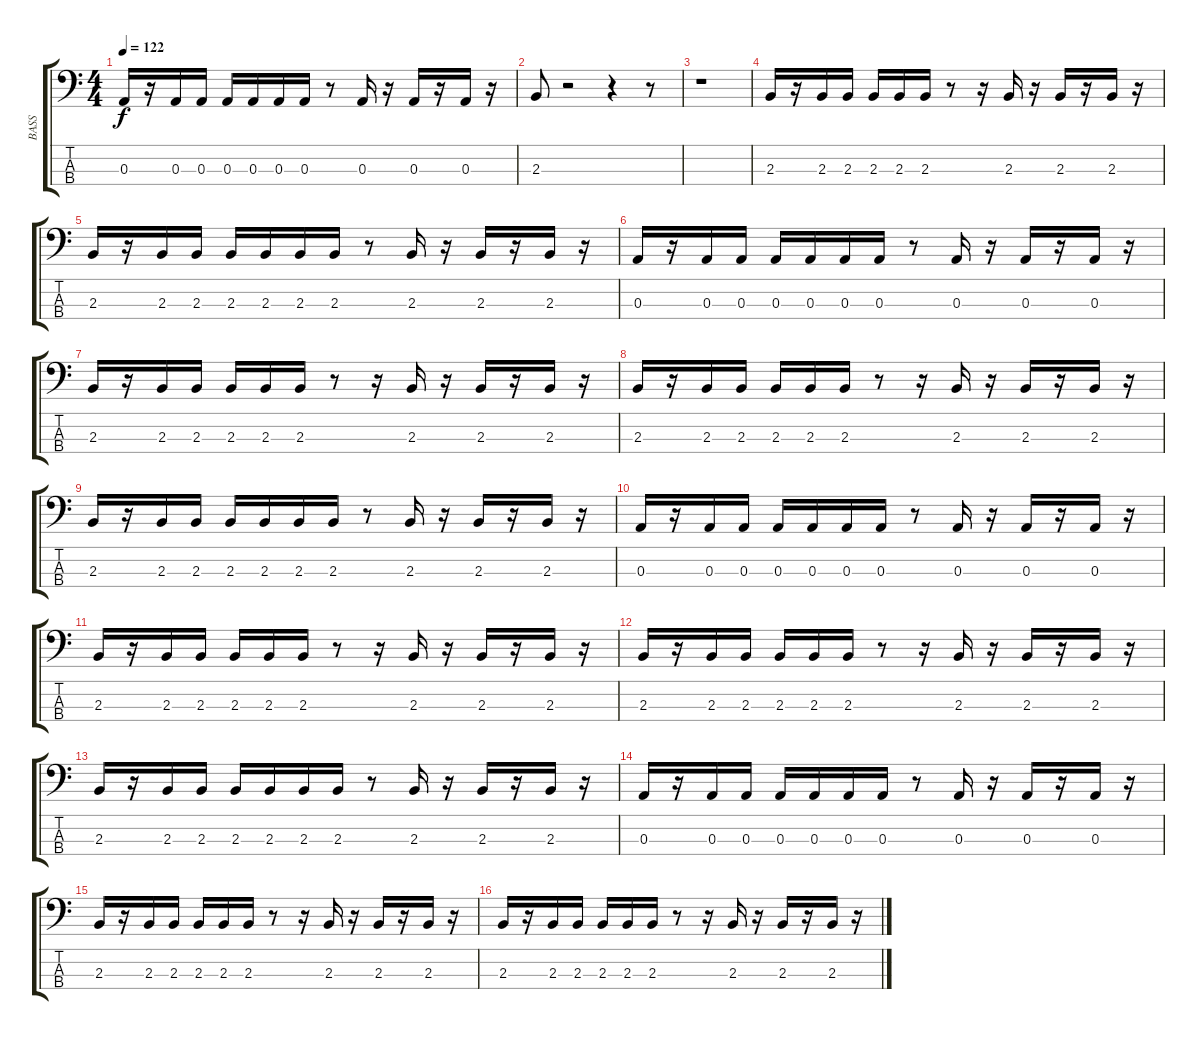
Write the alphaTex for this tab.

\track ("BASS" "BASS") {instrument electricbassfinger}
\staff {score tabs}
\tuning (G2 D2 A1 E1) {hide}
\ts (4 4)
\tempo 122
\clef f4
\ks c
0.3.16{dy f} r.16 0.3.16 0.3.16 0.3.16 0.3.16 0.3.16 0.3.16 r.8 0.3.16 r.16 0.3.16 r.16 0.3.16 r.16 |
2.3.8 r.2 r.4 r.8 |
r.1 |
2.3.16 r.16 2.3.16 2.3.16 2.3.16 2.3.16 2.3.16 r.8 r.16 2.3.16 r.16 2.3.16 r.16 2.3.16 r.16 |
2.3.16 r.16 2.3.16 2.3.16 2.3.16 2.3.16 2.3.16 2.3.16 r.8 2.3.16 r.16 2.3.16 r.16 2.3.16 r.16 |
0.3.16 r.16 0.3.16 0.3.16 0.3.16 0.3.16 0.3.16 0.3.16 r.8 0.3.16 r.16 0.3.16 r.16 0.3.16 r.16 |
2.3.16 r.16 2.3.16 2.3.16 2.3.16 2.3.16 2.3.16 r.8 r.16 2.3.16 r.16 2.3.16 r.16 2.3.16 r.16 |
2.3.16 r.16 2.3.16 2.3.16 2.3.16 2.3.16 2.3.16 r.8 r.16 2.3.16 r.16 2.3.16 r.16 2.3.16 r.16 |
2.3.16 r.16 2.3.16 2.3.16 2.3.16 2.3.16 2.3.16 2.3.16 r.8 2.3.16 r.16 2.3.16 r.16 2.3.16 r.16 |
0.3.16 r.16 0.3.16 0.3.16 0.3.16 0.3.16 0.3.16 0.3.16 r.8 0.3.16 r.16 0.3.16 r.16 0.3.16 r.16 |
2.3.16 r.16 2.3.16 2.3.16 2.3.16 2.3.16 2.3.16 r.8 r.16 2.3.16 r.16 2.3.16 r.16 2.3.16 r.16 |
2.3.16 r.16 2.3.16 2.3.16 2.3.16 2.3.16 2.3.16 r.8 r.16 2.3.16 r.16 2.3.16 r.16 2.3.16 r.16 |
2.3.16 r.16 2.3.16 2.3.16 2.3.16 2.3.16 2.3.16 2.3.16 r.8 2.3.16 r.16 2.3.16 r.16 2.3.16 r.16 |
0.3.16 r.16 0.3.16 0.3.16 0.3.16 0.3.16 0.3.16 0.3.16 r.8 0.3.16 r.16 0.3.16 r.16 0.3.16 r.16 |
2.3.16 r.16 2.3.16 2.3.16 2.3.16 2.3.16 2.3.16 r.8 r.16 2.3.16 r.16 2.3.16 r.16 2.3.16 r.16 |
2.3.16 r.16 2.3.16 2.3.16 2.3.16 2.3.16 2.3.16 r.8 r.16 2.3.16 r.16 2.3.16 r.16 2.3.16 r.16
